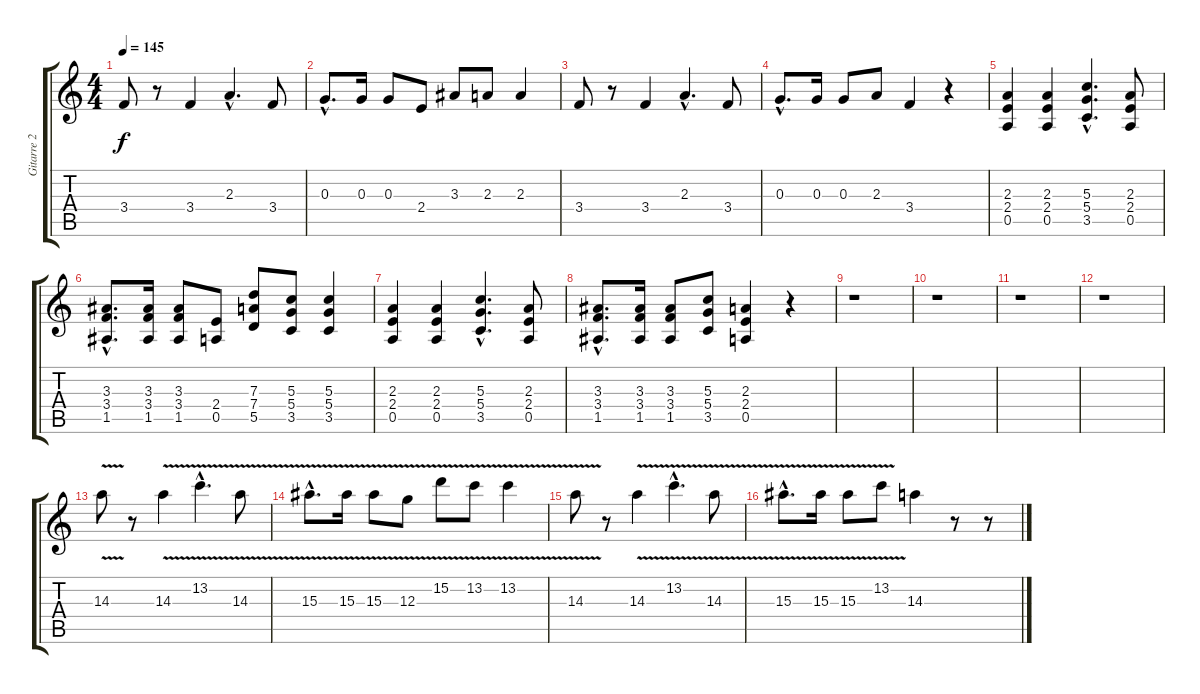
\track ("Gitarre 2" "Gitarre 2") {instrument distortionguitar}
\staff {score tabs}
\tuning (E4 B3 G3 D3 A2 E2) {hide}
\ts (4 4)
\tempo 145
\clef g2
\ks c
3.4.8{dy f instrument acousticguitarsteel} r.8 3.4.4 2.3{hac}.4{d} 3.4.8 |
0.3{hac}.8{d} 0.3.16 0.3.8 2.4.8 3.3.8 2.3.8 2.3.4 |
3.4.8 r.8 3.4.4 2.3{hac}.4{d} 3.4.8 |
0.3{hac}.8{d} 0.3.16 0.3.8 2.3.8 3.4.4 r.4 |
(2.3 2.4 0.5).4{instrument distortionguitar} (2.3 2.4 0.5).4 (5.3{hac} 5.4{hac} 3.5{hac}).4{d} (2.3 2.4 0.5).8 |
(3.3{hac} 3.4{hac} 1.5{hac}).8{d} (3.3 3.4 1.5).16 (3.3 3.4 1.5).8 (2.4 0.5).8 (7.3 7.4 5.5).8 (5.3 5.4 3.5).8 (5.3 5.4 3.5).4 |
(2.3 2.4 0.5).4 (2.3 2.4 0.5).4 (5.3{hac} 5.4{hac} 3.5{hac}).4{d} (2.3 2.4 0.5).8 |
(3.3{hac} 3.4{hac} 1.5{hac}).8{d} (3.3 3.4 1.5).16 (3.3 3.4 1.5).8 (5.3 5.4 3.5).8 (2.3 2.4 0.5).4 r.4 |
r.1 |
r.1 |
r.1 |
r.1 |
14.3{v}.8{instrument distortionguitar} r.8 14.3{v}.4 13.2{v hac}.4{d} 14.3{v}.8 |
15.3{v hac}.8{d} 15.3{v}.16 15.3{v}.8 12.3{v}.8 15.2{v}.8 13.2{v}.8 13.2{v}.4 |
14.3{v}.8 r.8 14.3{v}.4 13.2{v hac}.4{d} 14.3{v}.8 |
15.3{v hac}.8{d} 15.3{v}.16 15.3{v}.8 13.2{v}.8 14.3.4 r.8 r.8
